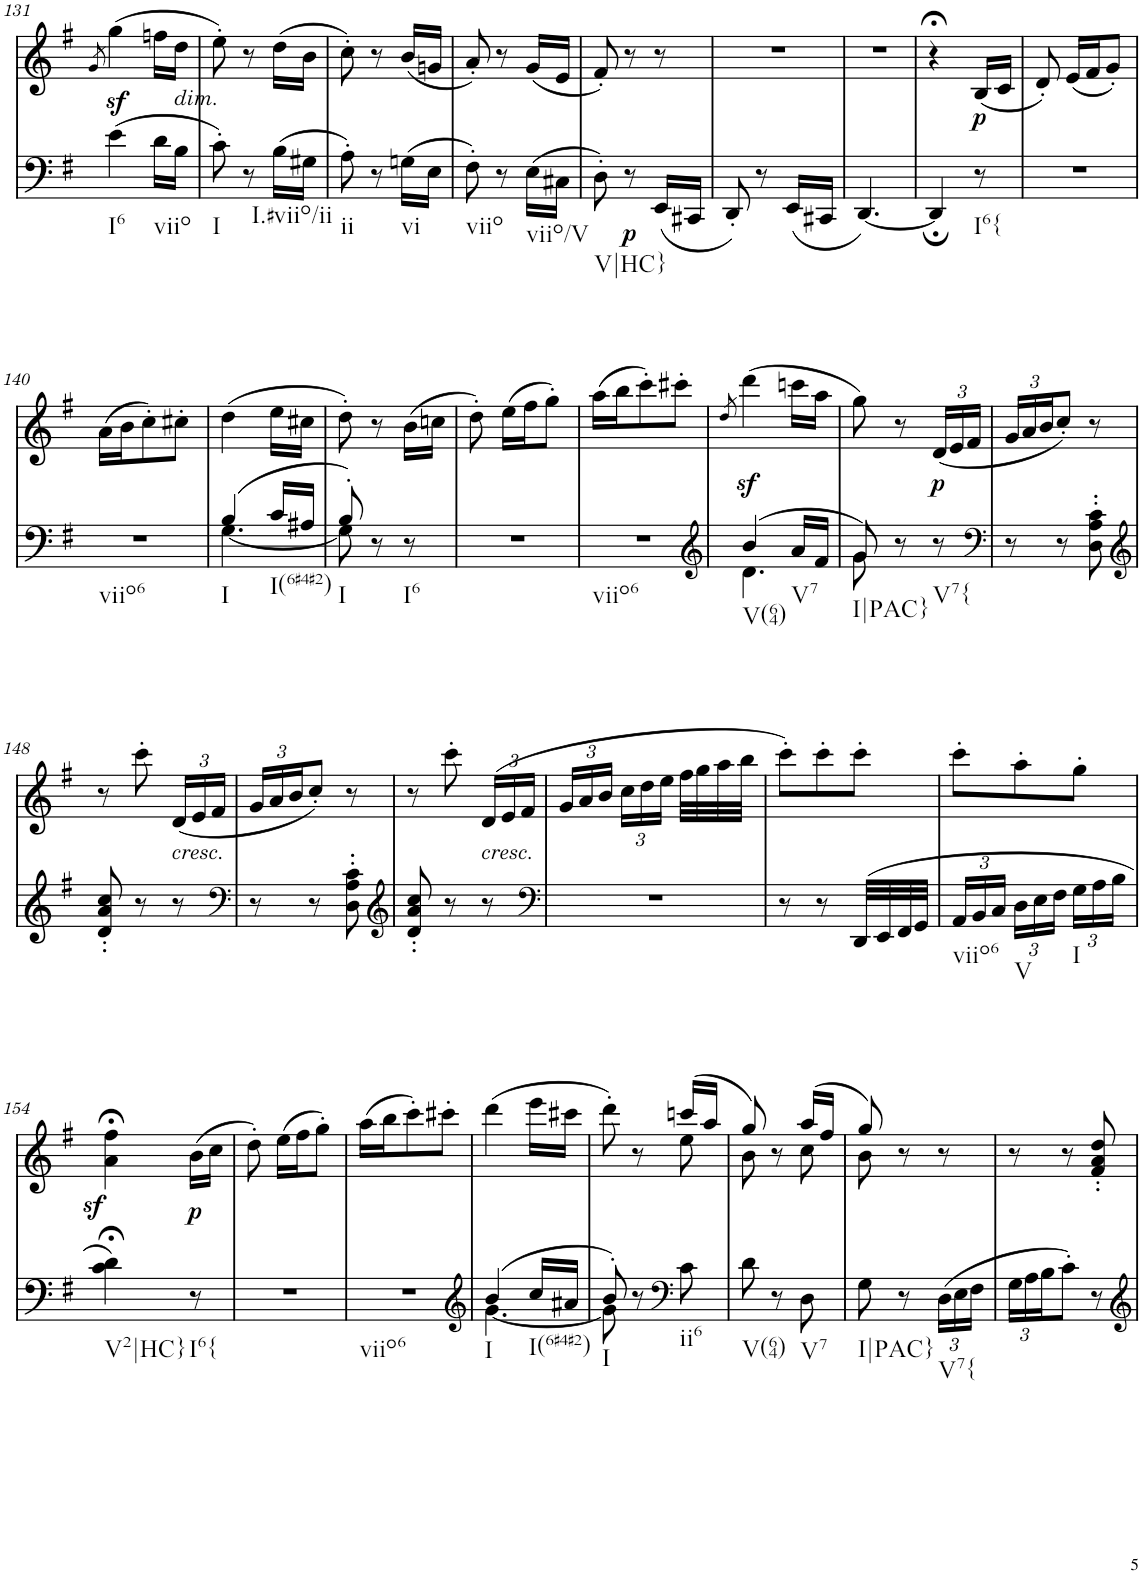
**kern	**dynam	**kern	**text	**dynam
*part2	*part2	*part1	*part1	*part1
*staff2	*staff2	*staff1	*staff1	*staff1
*I"piano	*	*I"piano	*	*
*I'Pno	*	*I'Pno	*	*
!!LO:PB:g=z
*clefF4	*	*clefG2	*	*
*k[f#]	*	*k[f#]	*	*
*G:	*	*G:	*	*
*M3/8	*	*M3/8	*	*
=131	=131	=131	=131	=131
.	.	8qg/	.	.
!LO:TX:b:t=I6	!	!	!	!
(4e\	.	(4ggz<\	.	.
!LO:TX:b:t=viio	!	!	!	!
16d\LL	.	16ffn\LL	.	.
!	!	!LO:TX:b:i:t=dim.	!	!
16B\JJ	.	16dd\JJ	.	.
=132	=132	=132	=132	=132
!LO:TX:b:t=I	!	!	!	!
!	!	!	!LO:LY:b	!
8c'\)	.	8ee'\)	>	.
8r	.	8r	.	.
!LO:TX:b:t=I.#viio/ii	!	!	!	!
(16B\LL	.	(16dd\LL	.	.
16G#X\JJ	.	16b\JJ	.	.
=133	=133	=133	=133	=133
!LO:TX:b:t=ii	!	!	!	!
8A'\)	.	8cc'\)	.	.
8r	.	8r	.	.
!LO:TX:b:t=vi	!	!	!	!
(16Gn\LL	.	(16b/LL	.	.
16E\JJ	.	16gn/JJ	.	.
=134	=134	=134	=134	=134
!LO:TX:b:t=viio	!	!	!	!
8F#'\)	.	8a'/)	.	.
8r	.	8r	.	.
!LO:TX:b:t=viio/V	!	!	!	!
(16E\LL	.	(16g/LL	.	.
16C#X\JJ	.	16e/JJ	.	.
=135	=135	=135	=135	=135
!LO:TX:b:t=V|HC}	!	!	!	!
8D'\)	.	8f#'/)	.	.
!	!LO:DY:b	!	!	!
8r	p	8r	.	.
!	!	!	!LO:LY:b	!
(16EE/LL	.	8r	pp	.
16CC#X/JJ	.	.	.	.
=136	=136	=136	=136	=136
8DD'/)	.	4.r	.	.
8r	.	.	.	.
(16EE/LL	.	.	.	.
16CC#X/JJ	.	.	.	.
=137	=137	=137	=137	=137
[4.DD/)	.	4.r	.	.
=138	=138	=138	=138	=138
4DD;/]	.	4r;<	.	.
!LO:TX:b:t=I6{	!	!	!	!
!	!	!	!LO:LY:b	!LO:DY:b
8r	.	(16B/LL	p	p
.	.	16c/JJ	.	.
=139	=139	=139	=139	=139
4.r	.	8d'/)	.	.
.	.	(16e/LL	.	.
.	.	16f#/J	.	.
.	.	8g'/J)	.	.
!!LO:LB:g=z
=140	=140	=140	=140	=140
!LO:TX:b:t=viio6	!	!	!	!
4.r	.	(16a\LL	.	.
.	.	16b\J	.	.
.	.	8cc'\)	.	.
.	.	8cc#X'\J	.	.
=141	=141	=141	=141	=141
*^	*	*	*	*
!LO:TX:b:t=I	!	!	!	!	!
(4B/	[4.G\	.	(4dd\	.	.
!LO:TX:b:t=I(6#4#2)	!	!	!	!	!
16c/LL	.	.	16ee\LL	.	.
16A#X/JJ	.	.	16cc#X\JJ	.	.
=142	=142	=142	=142	=142	=142
!LO:TX:b:t=I	!	!	!	!	!
8B'/)	8G\]	.	8dd'\)	.	.
8r	4ryy	.	8r	.	.
!LO:TX:b:t=I6	!	!	!	!	!
8r	.	.	(16b\LL	.	.
.	.	.	16ccn\JJ	.	.
*v	*v	*	*	*	*
=143	=143	=143	=143	=143
4.r	.	8dd'\)	.	.
.	.	(16ee\LL	.	.
.	.	16ff#\J	.	.
.	.	8gg'\J)	.	.
=144	=144	=144	=144	=144
!LO:TX:b:t=viio6	!	!	!	!
4.r	.	(16aa\LL	.	.
.	.	16bb\J	.	.
.	.	8ccc'\)	.	.
.	.	8ccc#X'\J	.	.
=145	=145	=145	=145	=145
*clefG2	*	*	*	*
.	.	8qdd/	.	.
*^	*	*	*	*
!LO:TX:b:t=V(64)	!	!	!	!	!
(4b/	4.d\	.	(4dddz<\	.	.
!LO:TX:b:t=V7	!	!	!	!	!
16a/LL	.	.	16cccn\LL	.	.
16f#/JJ	.	.	16aa\JJ	.	.
=146	=146	=146	=146	=146	=146
!LO:TX:b:t=I|PAC}	!	!	!	!	!
8g/)	8g\	.	8gg\)	.	.
8r	4ryy	.	8r	.	.
*	*	*	*Xbrackettup	*	*
!LO:TX:b:t=V7{	!	!	!	!	!
!	!	!	!	!LO:LY:b	!LO:DY:b
8r	.	.	(24d/LL	p	p
.	.	.	24e/	.	.
.	.	.	24f#/JJ	.	.
*v	*v	*	*	*	*
=147	=147	=147	=147	=147
*clefF4	*	*	*	*
8r	.	24g/LL	.	.
.	.	24a/	.	.
.	.	24b/J	.	.
8r	.	8cc'/J)	.	.
8D\' 8A\' 8c\'	.	8r	.	.
!!LO:LB:g=z
=148	=148	=148	=148	=148
*clefG2	*	*	*	*
8d/' 8a/' 8cc/'	.	8r	.	.
8r	.	8ccc'\	.	.
!	!	!LO:TX:b:i:t=cresc.	!	!
8r	.	(24d/LL	.	.
.	.	24e/	.	.
.	.	24f#/JJ	.	.
=149	=149	=149	=149	=149
*clefF4	*	*	*	*
8r	.	24g/LL	.	.
.	.	24a/	.	.
.	.	24b/J	.	.
8r	.	8cc'/J)	.	.
8D\' 8A\' 8c\'	.	8r	.	.
=150	=150	=150	=150	=150
*clefG2	*	*	*	*
8d/' 8a/' 8cc/'	.	8r	.	.
8r	.	8ccc'\	.	.
!	!	!LO:TX:b:i:t=cresc.	!	!
8r	.	(24d/LL	.	.
.	.	24e/	.	.
.	.	24f#/JJ	.	.
=151	=151	=151	=151	=151
*clefF4	*	*	*	*
4.r	.	24g/LL	.	.
.	.	24a/	.	.
.	.	24b/JJ	.	.
.	.	24cc\LL	.	.
.	.	24dd\	.	.
.	.	24ee\JJ	.	.
.	.	32ff#\LLL	.	.
.	.	32gg\	.	.
.	.	32aa\	.	.
.	.	32bb\JJJ	.	.
=152	=152	=152	=152	=152
8r	.	8ccc'\L)	.	.
8r	.	8ccc'\	.	.
(32DD/LLL	.	8ccc'\J	.	.
32EE/	.	.	.	.
32FF#/	.	.	.	.
32GG/JJJ	.	.	.	.
=153	=153	=153	=153	=153
*Xbrackettup	*	*	*	*
!LO:TX:b:t=viio6	!	!	!	!
24AA/LL	.	8ccc'\L	.	.
24BB/	.	.	.	.
24C/JJ	.	.	.	.
!LO:TX:b:t=V	!	!	!	!
24D\LL	.	8aa'\	.	.
24E\	.	.	.	.
24F#\JJ	.	.	.	.
!LO:TX:b:t=I	!	!	!	!
24G\LL	.	8gg'\J	.	.
24A\	.	.	.	.
24B\JJ	.	.	.	.
!!LO:LB:g=z
=154	=154	=154	=154	=154
!LO:TX:b:t=V2|HC}	!	!	!	!
4c\;< 4d\;<)	.	4a\z<;< 4ff#\z<;<	.	.
!LO:TX:b:t=I6{	!	!	!	!
!	!	!	!LO:LY:b	!LO:DY:b
8r	.	(16b\LL	p	p
.	.	16cc\JJ	.	.
=155	=155	=155	=155	=155
4.r	.	8dd'\)	.	.
.	.	(16ee\LL	.	.
.	.	16ff#\J	.	.
.	.	8gg'\J)	.	.
=156	=156	=156	=156	=156
!LO:TX:b:t=viio6	!	!	!	!
4.r	.	(16aa\LL	.	.
.	.	16bb\J	.	.
.	.	8ccc'\)	.	.
.	.	8ccc#X'\J	.	.
=157	=157	=157	=157	=157
*clefG2	*	*	*	*
*^	*	*	*	*
!LO:TX:b:t=I	!	!	!	!	!
(4b/	[4.g\	.	(4ddd\	.	.
!LO:TX:b:t=I(6#4#2)	!	!	!	!	!
16cc/LL	.	.	16eee\LL	.	.
16a#X/JJ	.	.	16ccc#X\JJ	.	.
=158	=158	=158	=158	=158	=158
*	*	*	*^	*	*
!LO:TX:b:t=I	!	!	!	!	!	!
8b'/)	8g\]	.	8ddd'>\)	4ryy	.	.
8r	4ryy	.	8r	.	.	.
*clefF4	*	*	*	*	*	*
!LO:TX:b:t=ii6	!	!	!	!	!	!
8c\	.	.	(16cccn/LL	8ee\	.	.
.	.	.	16aa/JJ	.	.	.
*v	*v	*	*	*	*	*
=159	=159	=159	=159	=159	=159
!LO:TX:b:t=V(64)	!	!	!	!	!
8d\	.	8gg/)	8b\	.	.
8r	.	8r	8ryy	.	.
!LO:TX:b:t=V7	!	!	!	!	!
8D\	.	(16aa/LL	8cc\	.	.
.	.	16ff#/JJ	.	.	.
=160	=160	=160	=160	=160	=160
!LO:TX:b:t=I|PAC}	!	!	!	!	!
8G\	.	8gg/)	8b\	.	.
8r	.	8r	4ryy	.	.
!LO:TX:b:t=V7{	!	!	!	!	!
(24D\LL	.	8r	.	.	.
24E\	.	.	.	.	.
24F#\JJ	.	.	.	.	.
*	*	*v	*v	*	*
=161	=161	=161	=161	=161
24G\LL	.	8r	.	.
24A\	.	.	.	.
24B\J	.	.	.	.
8c'\J)	.	8r	.	.
8r	.	8f#/' 8a/' 8dd/'	.	.
=	=	=	=	=
*-	*-	*-	*-	*-
